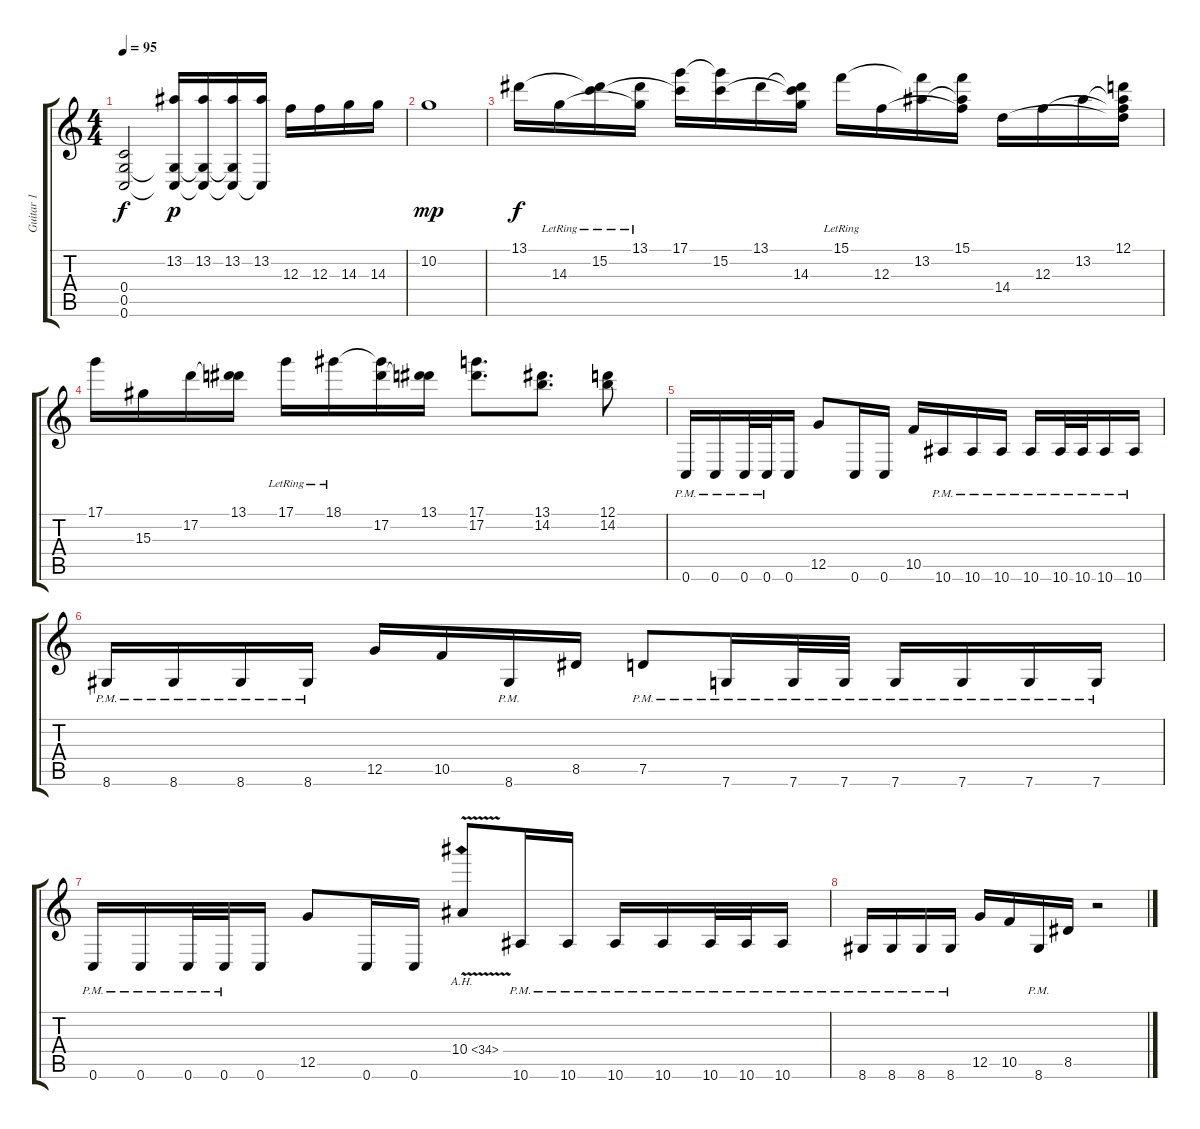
\track ("Guitar 1" "Guitar 1") {instrument distortionguitar}
\staff {score tabs}
\tuning (D4 A3 F3 C3 G2 C2) {hide}
\ts (4 4)
\tempo 95
\clef g2
\ks c
(0.4 0.5 0.6).2{dy f} (13.2 0.5{t} 0.6{t}).16{dy p} (13.2 0.5{t} 0.6{t}).16 (13.2 0.5{t} 0.6{t}).16 (13.2 0.6{t}).16 12.3.16 12.3.16 14.3.16 14.3.16 |
10.2.1{dy mp} |
13.1.16{dy f} 14.3{lr}.16 (13.1{t} 15.2{lr}).16 (13.1{lr} 14.3{t}).16 (17.1 15.2{t}).16 (17.1{t} 15.2).16 13.1.16 (13.1{t} 15.2{t} 14.3).16 15.1{lr}.16 12.3.16 (15.1{t} 13.2).16 (15.1 13.2{t} 12.3{t}).16 14.4.16 12.3.16 13.2.16 (12.1 13.2{t} 12.3{t} 14.4{t}).16 |
17.1.16 15.3.16 17.2.16 (13.1 17.2{t}).16 17.1{lr}.16 18.1{lr}.16 (18.1{t} 17.2).16 (13.1 17.2{t}).16 (17.1 17.2).8{d} (13.1 14.2).8{d} (12.1 14.2).8 |
0.6{pm}.16 0.6{pm}.16 0.6{pm}.32 0.6{pm}.32 0.6.16 12.5.8 0.6.16 0.6.16 10.5.16 10.6{pm}.16 10.6{pm}.16 10.6{pm}.16 10.6{pm}.16 10.6{pm}.32 10.6{pm}.32 10.6{pm}.16 10.6{pm}.16 |
8.6{pm}.16 8.6{pm}.16 8.6{pm}.16 8.6{pm}.16 12.5.16 10.5.16 8.6{pm}.16 8.5.16 7.5{pm}.8 7.6{pm}.16 7.6{pm}.32 7.6{pm}.32 7.6{pm}.16 7.6{pm}.16 7.6{pm}.16 7.6{pm}.16 |
0.6{pm}.16 0.6{pm}.16 0.6{pm}.32 0.6{pm}.32 0.6.16 12.5.8 0.6.16 0.6.16 10.4{ah 24 v}.8 10.6{pm}.16 10.6{pm}.16 10.6{pm}.16 10.6{pm}.16 10.6{pm}.32 10.6{pm}.32 10.6{pm}.16 |
8.6{pm}.16 8.6{pm}.16 8.6{pm}.16 8.6{pm}.16 12.5.16 10.5.16 8.6{pm}.16 8.5.16 r.2
